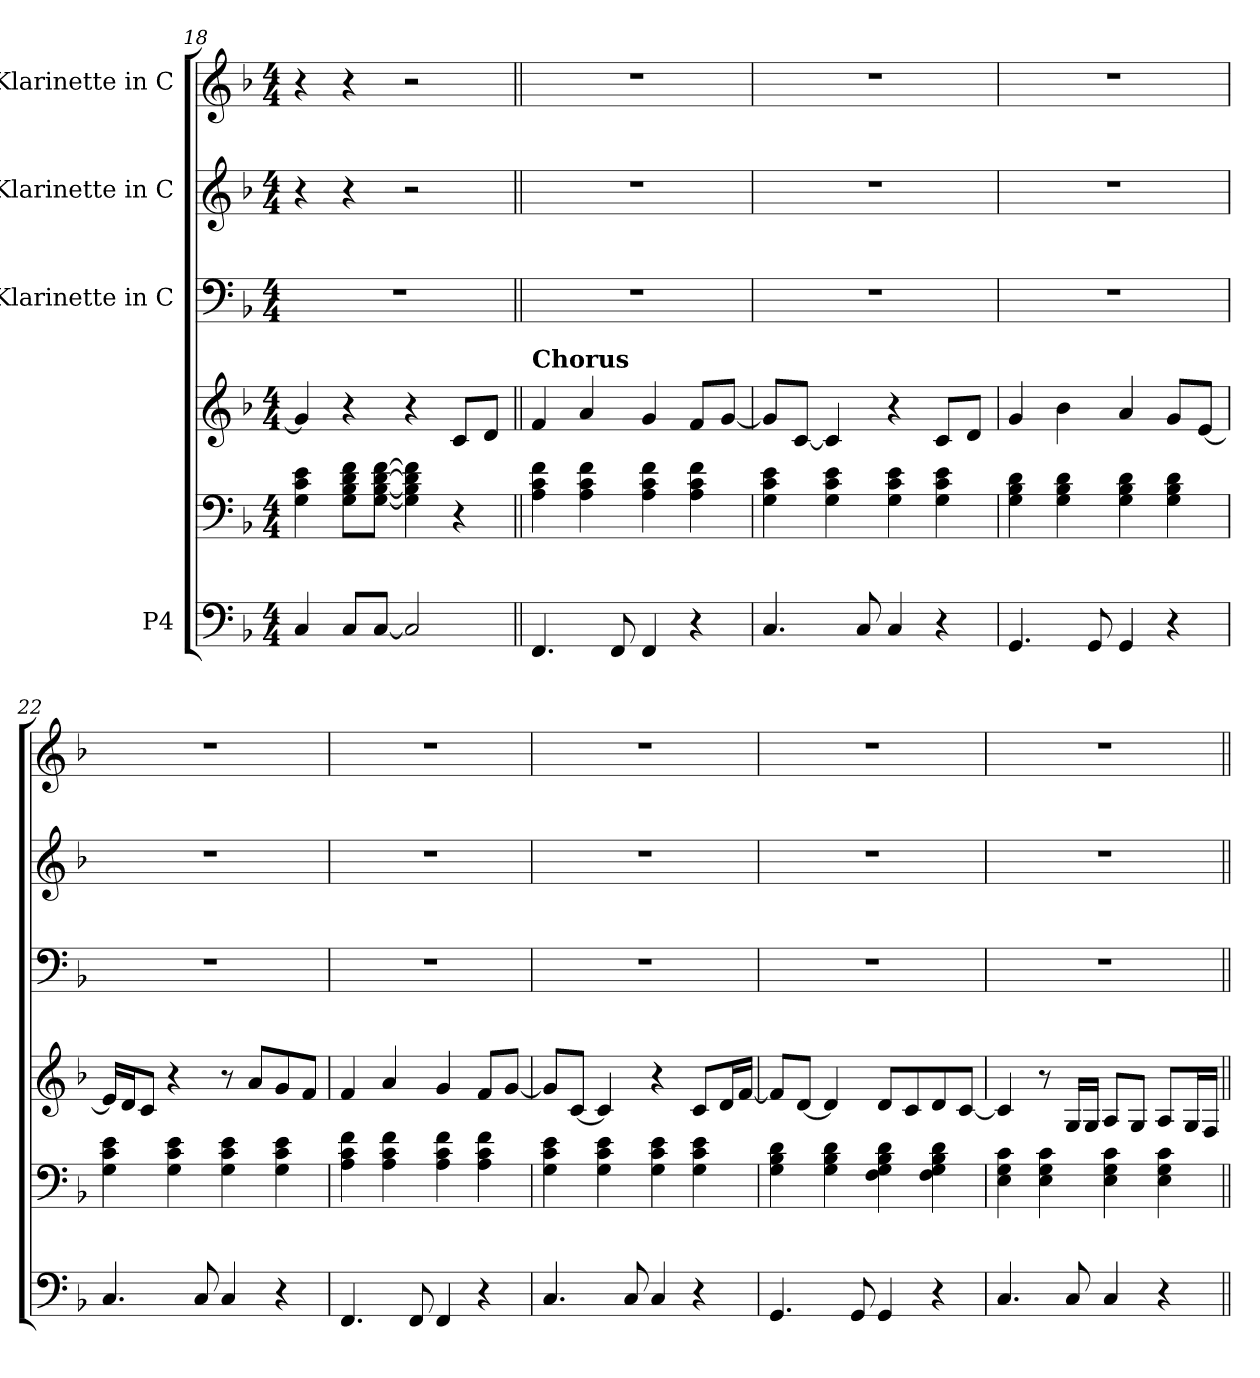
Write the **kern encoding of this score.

**kern	**kern	**kern	**kern	**kern	**kern
*part4	*part4	*part4	*part3	*part2	*part1
*staff6	*staff5	*staff4	*staff3	*staff2	*staff1
*I"P4	*	*	*I"Klarinette in C	*I"Klarinette in C	*I"Klarinette in C
*clefF4	*clefF4	*clefG2	*clefF4	*clefG2	*clefG2
*k[b-]	*k[b-]	*k[b-]	*k[b-]	*k[b-]	*k[b-]
*F:	*F:	*F:	*F:	*F:	*F:
*M4/4	*M4/4	*M4/4	*M4/4	*M4/4	*M4/4
=18	=18	=18	=18	=18	=18
4Ci/	4Gi\ 4ci 4ei	4gi/]	1r	4r	4r
8Ci/L	8Gi\ 8B-i 8di 8fiL	4r	.	4r	4r
[8Ci/J	[8Gi\ [8B-i [8di [8fiJ	.	.	.	.
2Ci/]	4Gi\] 4B-i] 4di] 4fi]	4r	.	2r	2r
.	4r	8ci/L	.	.	.
.	.	8di/J	.	.	.
!!LO:PB:g=z
=19||	=19||	=19||	=19||	=19||	=19||
!	!	!LO:TX:a:B:t=Chorus	!	!	!
4.FFi/	4Ai\ 4ci 4fi	4fi/	1r	1r	1r
.	4Ai\ 4ci 4fi	4ai/	.	.	.
8FFi/	.	.	.	.	.
4FFi/	4Ai\ 4ci 4fi	4gi/	.	.	.
4r	4Ai\ 4ci 4fi	8fi/L	.	.	.
.	.	[8gi/J	.	.	.
=20	=20	=20	=20	=20	=20
4.Ci/	4Gi\ 4ci 4ei	8gi/L]	1r	1r	1r
.	.	[8ci/J	.	.	.
.	4Gi\ 4ci 4ei	4ci/]	.	.	.
8Ci/	.	.	.	.	.
4Ci/	4Gi\ 4ci 4ei	4r	.	.	.
4r	4Gi\ 4ci 4ei	8ci/L	.	.	.
.	.	8di/J	.	.	.
=21	=21	=21	=21	=21	=21
4.GGi/	4Gi\ 4B-i 4di	4gi/	1r	1r	1r
.	4Gi\ 4B-i 4di	4b-i\	.	.	.
8GGi/	.	.	.	.	.
4GGi/	4Gi\ 4B-i 4di	4ai/	.	.	.
4r	4Gi\ 4B-i 4di	8gi/L	.	.	.
.	.	[8ei/J	.	.	.
=22	=22	=22	=22	=22	=22
4.Ci/	4Gi\ 4ci 4ei	16ei/LL]	1r	1r	1r
.	.	16di/J	.	.	.
.	.	8ci/J	.	.	.
.	4Gi\ 4ci 4ei	4r	.	.	.
8Ci/	.	.	.	.	.
4Ci/	4Gi\ 4ci 4ei	8r	.	.	.
.	.	8ai/L	.	.	.
4r	4Gi\ 4ci 4ei	8gi/	.	.	.
.	.	8fi/J	.	.	.
!!LO:LB:g=z
=23	=23	=23	=23	=23	=23
4.FFi/	4Ai\ 4ci 4fi	4fi/	1r	1r	1r
.	4Ai\ 4ci 4fi	4ai/	.	.	.
8FFi/	.	.	.	.	.
4FFi/	4Ai\ 4ci 4fi	4gi/	.	.	.
4r	4Ai\ 4ci 4fi	8fi/L	.	.	.
.	.	[8gi/J	.	.	.
=24	=24	=24	=24	=24	=24
4.Ci/	4Gi\ 4ci 4ei	8gi/L]	1r	1r	1r
.	.	[8ci/J	.	.	.
.	4Gi\ 4ci 4ei	4ci/]	.	.	.
8Ci/	.	.	.	.	.
4Ci/	4Gi\ 4ci 4ei	4r	.	.	.
4r	4Gi\ 4ci 4ei	8ci/L	.	.	.
.	.	16di/L	.	.	.
.	.	[16fi/JJ	.	.	.
=25	=25	=25	=25	=25	=25
4.GGi/	4Gi\ 4B-i 4di	8fi/L]	1r	1r	1r
.	.	[8di/J	.	.	.
.	4Gi\ 4B-i 4di	4di/]	.	.	.
8GGi/	.	.	.	.	.
4GGi/	4Fi\ 4Gi 4B-i 4di	8di/L	.	.	.
.	.	8ci/	.	.	.
4r	4Fi\ 4Gi 4B-i 4di	8di/	.	.	.
.	.	[8ci/J	.	.	.
=26	=26	=26	=26	=26	=26
4.Ci/	4Ei\ 4Gi 4ci	4ci/]	1r	1r	1r
.	4Ei\ 4Gi 4ci	8r	.	.	.
8Ci/	.	16Gi/LL	.	.	.
.	.	16Gi/JJ	.	.	.
4Ci/	4Ei\ 4Gi 4ci	8Ai/L	.	.	.
.	.	8Gi/J	.	.	.
4r	4Ei\ 4Gi 4ci	8Ai/L	.	.	.
.	.	16Gi/L	.	.	.
.	.	16Fi/JJ	.	.	.
=||	=||	=||	=||	=||	=||
*-	*-	*-	*-	*-	*-
